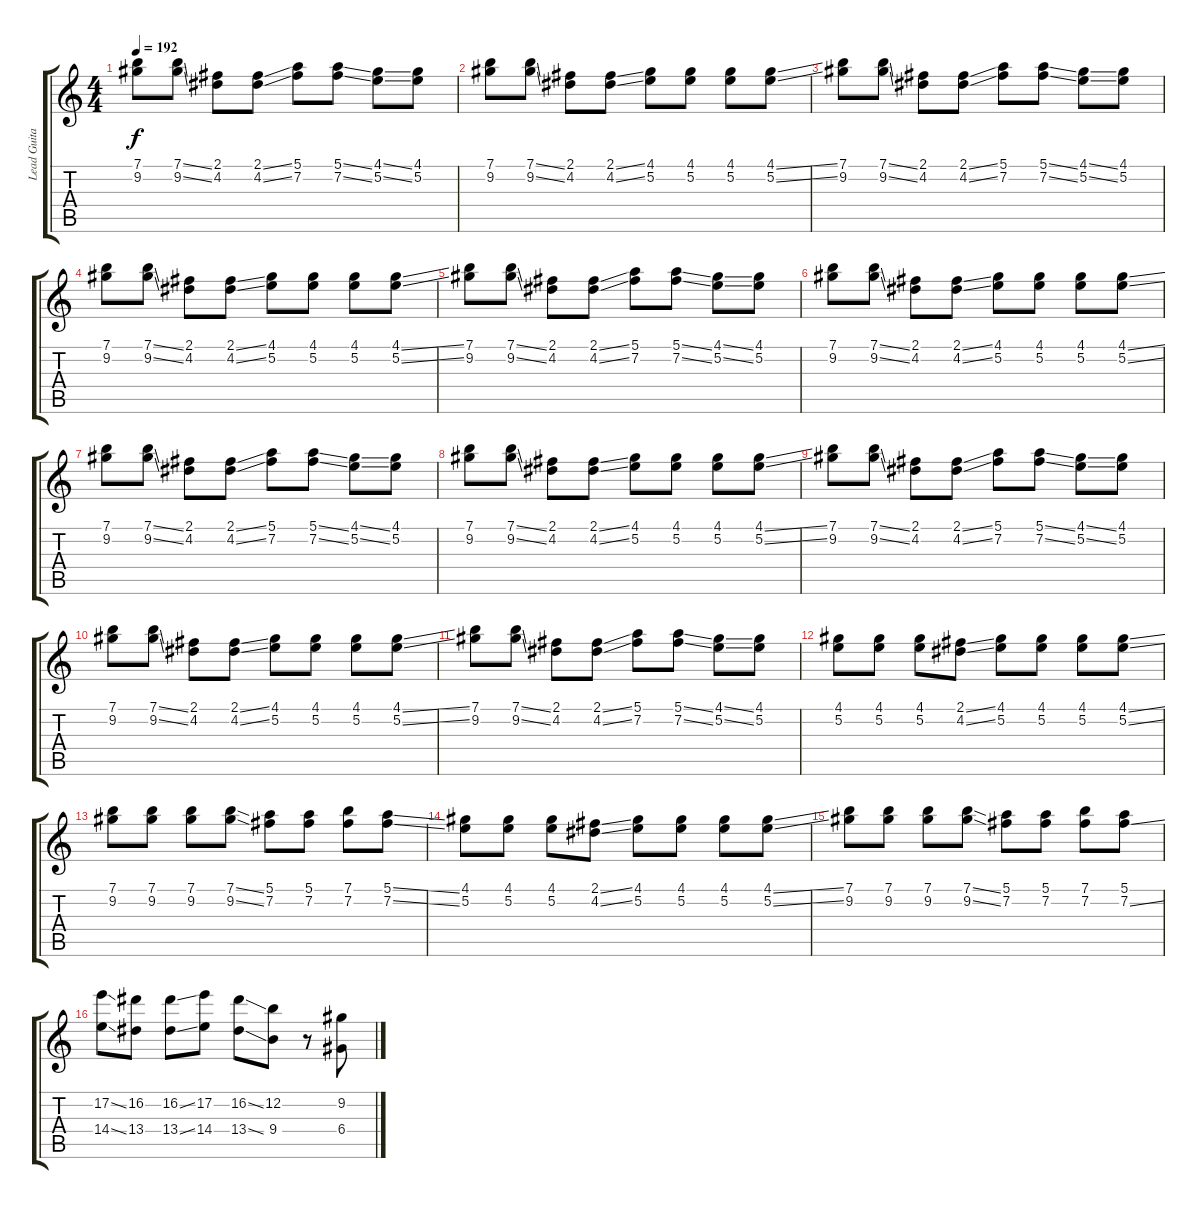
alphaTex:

\track ("Lead Guitar" "Lead Guita") {instrument distortionguitar}
\staff {score tabs}
\tuning (E4 B3 G3 D3 A2 E2) {hide}
\ts (4 4)
\tempo 192
\clef g2
\ks c
(7.1 9.2).8{dy f} (7.1{ss} 9.2{ss}).8 (2.1 4.2).8 (2.1{ss} 4.2{ss}).8 (5.1 7.2).8 (5.1{ss} 7.2{ss}).8 (4.1{ss} 5.2{ss}).8 (4.1 5.2).8 |
(7.1 9.2).8 (7.1{ss} 9.2{ss}).8 (2.1 4.2).8 (2.1{ss} 4.2{ss}).8 (4.1 5.2).8 (4.1 5.2).8 (4.1 5.2).8 (4.1{ss} 5.2{ss}).8 |
(7.1 9.2).8 (7.1{ss} 9.2{ss}).8 (2.1 4.2).8 (2.1{ss} 4.2{ss}).8 (5.1 7.2).8 (5.1{ss} 7.2{ss}).8 (4.1{ss} 5.2{ss}).8 (4.1 5.2).8 |
(7.1 9.2).8 (7.1{ss} 9.2{ss}).8 (2.1 4.2).8 (2.1{ss} 4.2{ss}).8 (4.1 5.2).8 (4.1 5.2).8 (4.1 5.2).8 (4.1{ss} 5.2{ss}).8 |
(7.1 9.2).8 (7.1{ss} 9.2{ss}).8 (2.1 4.2).8 (2.1{ss} 4.2{ss}).8 (5.1 7.2).8 (5.1{ss} 7.2{ss}).8 (4.1{ss} 5.2{ss}).8 (4.1 5.2).8 |
(7.1 9.2).8 (7.1{ss} 9.2{ss}).8 (2.1 4.2).8 (2.1{ss} 4.2{ss}).8 (4.1 5.2).8 (4.1 5.2).8 (4.1 5.2).8 (4.1{ss} 5.2{ss}).8 |
(7.1 9.2).8 (7.1{ss} 9.2{ss}).8 (2.1 4.2).8 (2.1{ss} 4.2{ss}).8 (5.1 7.2).8 (5.1{ss} 7.2{ss}).8 (4.1{ss} 5.2{ss}).8 (4.1 5.2).8 |
(7.1 9.2).8 (7.1{ss} 9.2{ss}).8 (2.1 4.2).8 (2.1{ss} 4.2{ss}).8 (4.1 5.2).8 (4.1 5.2).8 (4.1 5.2).8 (4.1{ss} 5.2{ss}).8 |
(7.1 9.2).8 (7.1{ss} 9.2{ss}).8 (2.1 4.2).8 (2.1{ss} 4.2{ss}).8 (5.1 7.2).8 (5.1{ss} 7.2{ss}).8 (4.1{ss} 5.2{ss}).8 (4.1 5.2).8 |
(7.1 9.2).8 (7.1{ss} 9.2{ss}).8 (2.1 4.2).8 (2.1{ss} 4.2{ss}).8 (4.1 5.2).8 (4.1 5.2).8 (4.1 5.2).8 (4.1{ss} 5.2{ss}).8 |
(7.1 9.2).8 (7.1{ss} 9.2{ss}).8 (2.1 4.2).8 (2.1{ss} 4.2{ss}).8 (5.1 7.2).8 (5.1{ss} 7.2{ss}).8 (4.1{ss} 5.2{ss}).8 (4.1 5.2).8 |
(4.1 5.2).8 (4.1 5.2).8 (4.1 5.2).8 (2.1{ss} 4.2{ss}).8 (4.1 5.2).8 (4.1 5.2).8 (4.1 5.2).8 (4.1{ss} 5.2{ss}).8 |
(7.1 9.2).8 (7.1 9.2).8 (7.1 9.2).8 (7.1{ss} 9.2{ss}).8 (5.1 7.2).8 (5.1 7.2).8 (7.1 7.2).8 (5.1{ss} 7.2{ss}).8 |
(4.1 5.2).8 (4.1 5.2).8 (4.1 5.2).8 (2.1{ss} 4.2{ss}).8 (4.1 5.2).8 (4.1 5.2).8 (4.1 5.2).8 (4.1{ss} 5.2{ss}).8 |
(7.1 9.2).8 (7.1 9.2).8 (7.1 9.2).8 (7.1{ss} 9.2{ss}).8 (5.1 7.2).8 (5.1 7.2).8 (7.1 7.2).8 (5.1 7.2{ss}).8 |
(17.2{ss} 14.4{ss}).8 (16.2 13.4).8 (16.2{ss} 13.4{ss}).8 (17.2 14.4).8 (16.2{ss} 13.4{ss}).8 (12.2 9.4).8 r.8 (9.2 6.4).8
